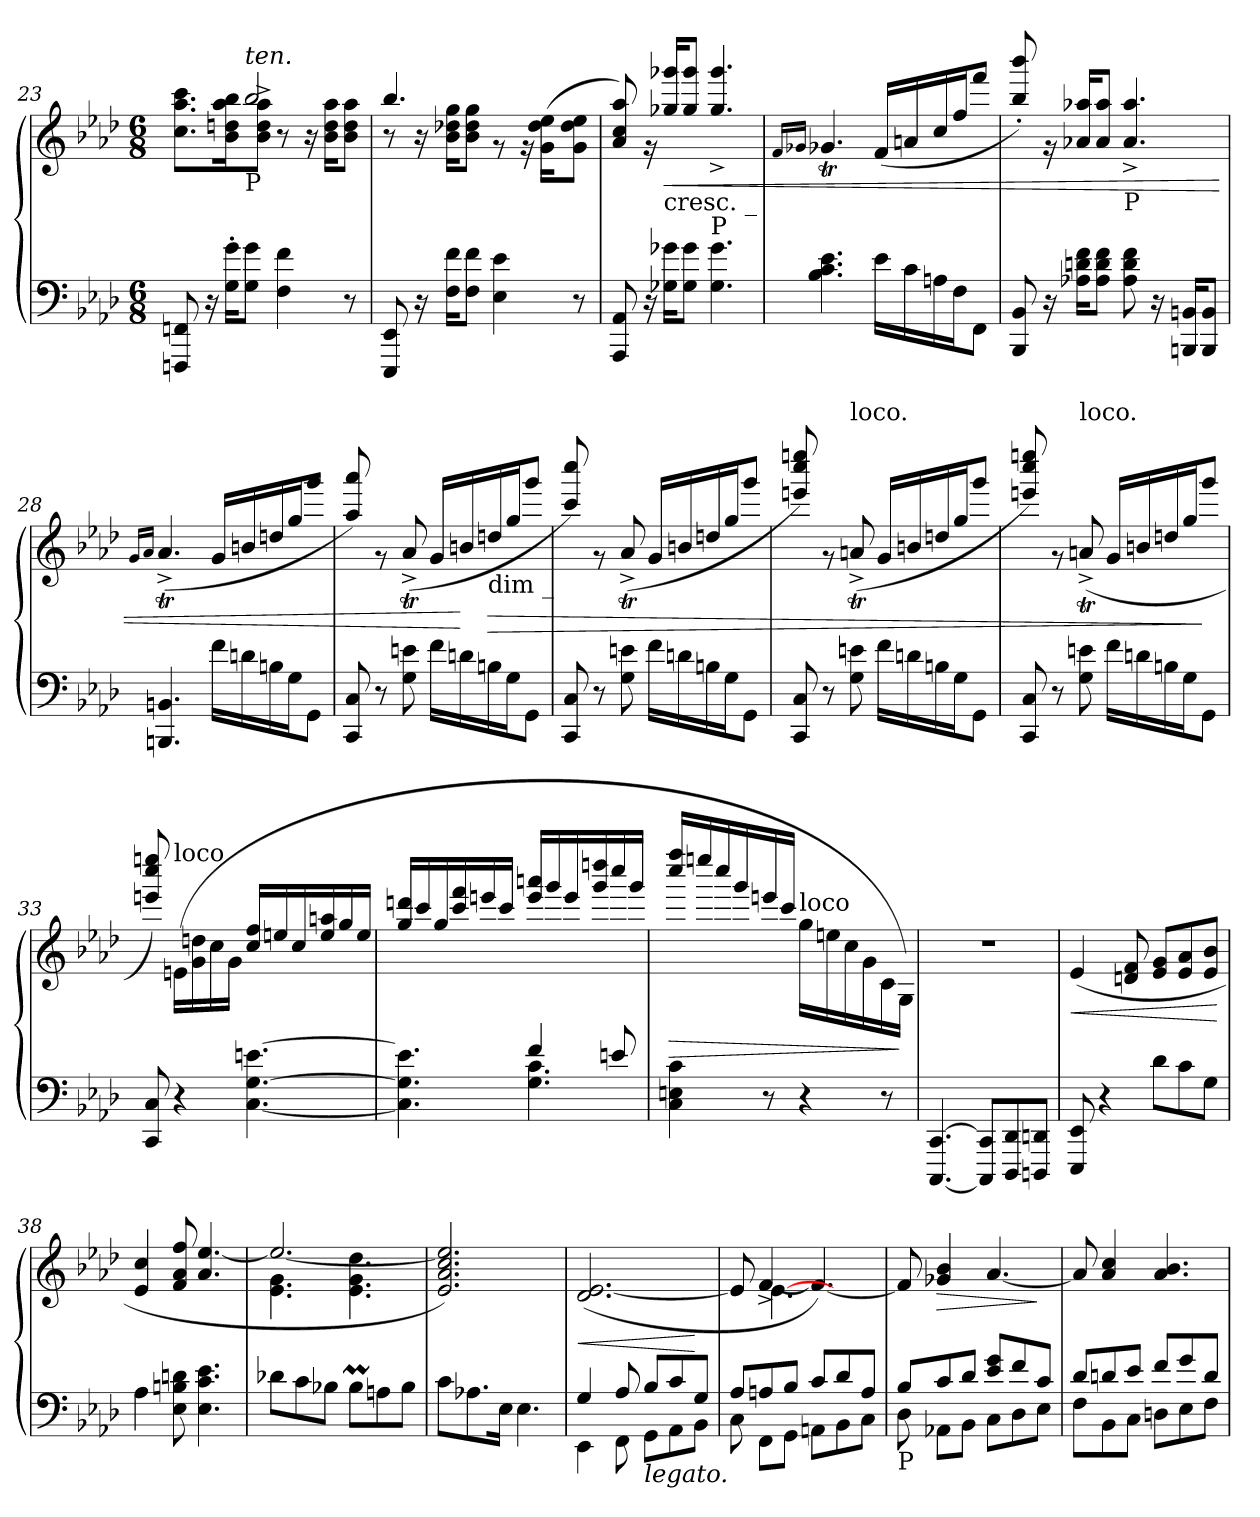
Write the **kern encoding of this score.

**kern	**kern	**dynam
*part1	*part1	*part1
*staff2	*staff1	*staff1/2
!!LO:PB:g=z
*clefF4	*clefG2	*
*k[b-e-a-d-]	*k[b-e-a-d-]	*
*A-:	*A-:	*
*M6/8	*M6/8	*
=23	=23	=23
*	*^	*
*	*	*^	*
8FFFn/ 8FFn/	2.ryy	4ryy	8.cc\ 8.aa-\ 8.ccc\L	.
16r	.	.	.	.
16G\' 16g\'KL	.	.	16b-\ 16ddn\ 16aa-\ 16bb-\K	.
!	!	!LO:TX:a:i:t=ten.	!	!
!	!	!LO:TX:b:t=P	!	!
8G\ 8g\J	.	2bb-/	8b-\^ 8dd\^ 8aa-\^J	.
4F\ 4f\	.	.	8r	.
.	.	.	16r	.
.	.	.	16b-\ 16dd\ 16aa-\KL	.
8r	.	.	8b-\ 8dd\ 8aa-\J	.
=24	=24	=24	=24	=24
8EEE-/ 8EE-/	2.ryy	4.bb-/	8r	.
16r	.	.	16r	.
16F\ 16f\KL	.	.	16b-\ 16dd-X\ 16gg\KL	.
8F\ 8f\J	.	.	8b-\ 8dd-\ 8gg\J	.
4E-\ 4e-\	.	4.ryy	8r	.
.	.	.	16r	.
.	.	.	(>16g\ 16dd-\ 16ee-\KL	.
8r	.	.	8g\ 8dd-\ 8ee-\J	.
*	*	*v	*v	*
=25	=25	=25	=25
8AAA-/ 8AA-/	2.ryy	8a-/ 8cc/ 8aa-/)	.
16r	.	16r	.
!	!	!LO:TX:b:t=cresc. _	!
!	!	!	!LO:HP:b
16G-X\ 16g-X\KL	.	16gg-X/ 16ggg-X/KL	<
8G-\ 8g-\J	.	8gg-/ 8ggg-/J	.
!	!	!LO:TX:b:t=P	!
4.G-\ 4.g-\	.	4.gg-/^ 4.ggg-/^	.
=26	=26	=26	=26
.	.	16qf/LL	.
.	.	16qg-X/JJ	.
4.B-\ 4.c\ 4.e-\	2.ryy	4.g-T/	.
16e-\LL	.	(>16f/LL	.
16c\	.	16an/	.
16An\	.	16cc/	.
16F\J	.	16ff/J	.
8FF\J	.	8fff/J	.
!!LO:LB:g=z	!!
=27	=27	=27	=27
8BBB-/ 8BB-/	2.ryy	8bb-/' 8bbb-/')	.
16r	.	16r	.
16A-X\ 16dn\ 16f\KL	.	16a-X/ 16aa-X/KL	.
8A-\ 8d\ 8f\J	.	8a-/ 8aa-/J	.
!	!	!LO:TX:b:t=P	!
8A-\ 8d\ 8f\	.	4.a-/^ 4.aa-/^	.
16r	.	.	.
16BBBn/ 16BBn/KL	.	.	.
8BBB/ 8BB/J	.	.	.
=28	=28	=28	=28
.	.	16qg/LL	.
.	.	16qa-/JJ	.
4.BBBn/ 4.BBn/	2.ryy	(>4.a-T^/	.
16f\LL	.	16g/LL	.
16dn\	.	16bn/	.
16Bn\	.	16ddn/	.
16G\J	.	16gg/J	.
8GG\J	.	8ggg/J	.
=29	=29	=29	=29
8CC/ 8C/	2.ryy	8aa-/ 8aaa-/)	.
8r	.	8r	.
8G\ 8en\	.	(>8a-T^/	.
16f\LL	.	16g/LL	.
16dn\	.	16bn/	[
!	!	!LO:TX:b:t=dim _	!
!	!	!	!LO:HP:b
16Bn\	.	16ddn/	>
16G\J	.	16gg/J	.
8GG\J	.	8ggg/J	.
=30	=30	=30	=30
8CC/ 8C/	2.ryy	8ccc/ 8cccc/)	.
8r	.	8r	.
8G\ 8en\	.	(>8a-T^/	.
16f\LL	.	16g/LL	.
16dn\	.	16bn/	.
16Bn\	.	16ddn/	.
16G\J	.	16gg/J	.
8GG\J	.	8ggg/J	.
!!LO:LB:g=z	!!
=31	=31	=31	=31
8CC/ 8C/	2.ryy	8eeen/ 8cccc/ 8eeeen/)	.
8r	.	8r	.
!	!	!LO:TX:a:t=loco.	!
8G\ 8en\	.	(>8ant^/	.
16f\LL	.	16g/LL	.
16dn\	.	16bn/	.
16Bn\	.	16ddn/	.
16G\J	.	16gg/J	.
8GG\J	.	8ggg/J	.
=32	=32	=32	=32
8CC/ 8C/	2.ryy	8eeen/ 8cccc/ 8eeeen/)	.
8r	.	8r	.
!	!	!LO:TX:a:t=loco.	!
8G\ 8en\	.	(>8ant^/	.
16f\LL	.	16g/LL	.
16dn\	.	16bn/	.
16Bn\	.	16ddn/	.
16G\J	.	16gg/J	.
8GG\J	.	8ggg/J	]
=33	=33	=33	=33
8CC/ 8C/	2.ryy	8eeen/ 8cccc/ 8eeeen/)	.
!	!	!LO:TX:a:t=loco	!
4r	.	(>16en\LL	.
.	.	16g\ 16ddn\	.
.	.	16cc\	.
.	.	16g\JJ	.
[4.C\ [4.G\ [4.en\	.	16cc/ 16ff/LL	.
.	.	16een/	.
.	.	16cc/	.
.	.	16ee/ 16aan/	.
.	.	16gg/	.
.	.	16ee/JJ	.
!!LO:LB:g=z	!!
=34	=34	=34	=34
*^	*	*	*
4.ryy	4.C\] 4.G\] 4.e\]	2.ryy	16gg/ 16dddn/LL	.
.	.	.	16ccc/	.
.	.	.	16gg/	.
.	.	.	16ccc/ 16fff/	.
.	.	.	16eeen/	.
.	.	.	16ccc/JJ	.
4f/	4.G\ 4.c\	.	16eee/ 16aaan/LL	.
.	.	.	16ggg/	.
.	.	.	16eee/	.
.	.	.	16ggg/ 16ddddn/	.
8en/	.	.	16cccc/	.
.	.	.	16ggg/JJ	.
*v	*v	*	*	*
=35	=35	=35	=35
!	!	!	!LO:HP:b
4C\ 4En\ 4c\	2.ryy	16cccc/ 16ffff/LL	>
.	.	16eeeen/	.
.	.	16cccc/	.
.	.	16ggg/	.
8r	.	16eeen/	.
.	.	16ccc/JJ	.
!	!	!LO:TX:a:t=loco	!
4r	.	16gg\LL	.
.	.	16een\	.
.	.	16cc\	.
.	.	16g\	.
8r	.	16c\	.
.	.	16G\JJ)	]
=36	=36	=36	=36
[4.CCC/ [4.CC/	2.ryy	2.rdd	.
8CCC/] 8CC/]L	.	.	.
8DDD-/ 8DD-/	.	.	.
8DDDn/ 8DDn/J	.	.	.
!!LO:PB:g=z	!!
=37	=37	=37	=37
!	!	!	!LO:HP:b
8EEE-/ 8EE-/	2.ryy	(>4e-/	<
4r	.	.	.
.	.	8dn/ 8f/	.
8d-\L	.	8e-/ 8g/L	.
8c\	.	8e-/ 8a-/	.
8G\J	.	8e-/ 8b-/J	.
*	*v	*v	*
.	.	[
=38	=38	=38
*	*^	*
4A-\	2.ryy	4e-/ 4cc/	.
8E-\ 8Bn\ 8dn\	.	8f/ 8a-/ 8ff/	.
4.E-\ 4.c\ 4.e-\	.	4.a-/ [4.ee-/	.
=39	=39	=39	=39
*	*	*^	*
8d-X\L	2.ryy	2.ee-/_	4.e-\ 4.g\	.
8c\	.	.	.	.
8B-X\J	.	.	.	.
8B-M\L	.	.	4.e-\ 4.g\ 4.dd-\	.
8An\	.	.	.	.
8B-\J	.	.	.	.
*	*	*v	*v	*
=40	=40	=40	=40
8c\L	2.ryy	2.e-/ 2.a-/ 2.cc/ 2.ee-/])	.
8.A-X\	.	.	.
16E-\Jk	.	.	.
4.E-\	.	.	.
*	*v	*v	*
=41	=41	=41
*^	*	*
!	!	!LO:TX:b:t=cresc. _	!
!	!	!	!LO:HP:b
*	*	*^	*
*	*	*	*^	*
4G/	4EE-\	2.ryy	(>2.d-/ [2.e-/	2ryy	<
8A-/	8FF\	.	.	.	.
!LO:TX:b:i:t=legato.	!	!	!	!	!
8B-/L	8GG\L	.	.	.	.
8c/	8AA-\	.	.	8ryy	.
8G/J	8BB-\J	.	.	8ryy	[
=42	=42	=42	=42	=42	=42
8A-/L	8C\	2.ryy	8e-/]	8ryy	.
8An/	8FF\L	.	[4f^/	[4.e-\	.
8B-/J	8GG\J	.	.	.	.
8c/L	8AAn\L	.	4.f/_)	.	.
8d-/	8BB-\	.	.	4ryy	.
8A/J	8C\J	.	.	.	.
!!LO:LB:g=z	!!	!!
=43	=43	=43	=43	=43	=43
!LO:TX:b:t=P	!	!	!	!	!
8B-/L	8D-\	2.ryy	8f/]	2ryy	.
!	!	!	!	!	!LO:HP:b
8c/	8AA-X\L	.	4g-X/ 4b-/	.	>
8d-/J	8BB-\J	.	.	.	.
8e-/ 8g/L	8C\L	.	[4.a-/	.	.
8f/	8D-\	.	.	8ryy	.
8c/J	8E-\J	.	.	8ryy	]
*	*	*	*v	*v	*
=44	=44	=44	=44	=44
8d-/L	8F\L	2.ryy	8a-/]	.
8dn/	8BB-\	.	4a-/ 4cc/	.
8e-/J	8C\J	.	.	.
8f/L	8Dn\L	.	4.a-/ 4.b-/	.
8g/	8E-\	.	.	.
8d/J	8F\J	.	.	.
*v	*v	*	*	*
*	*v	*v	*
=	=	=
*-	*-	*-
